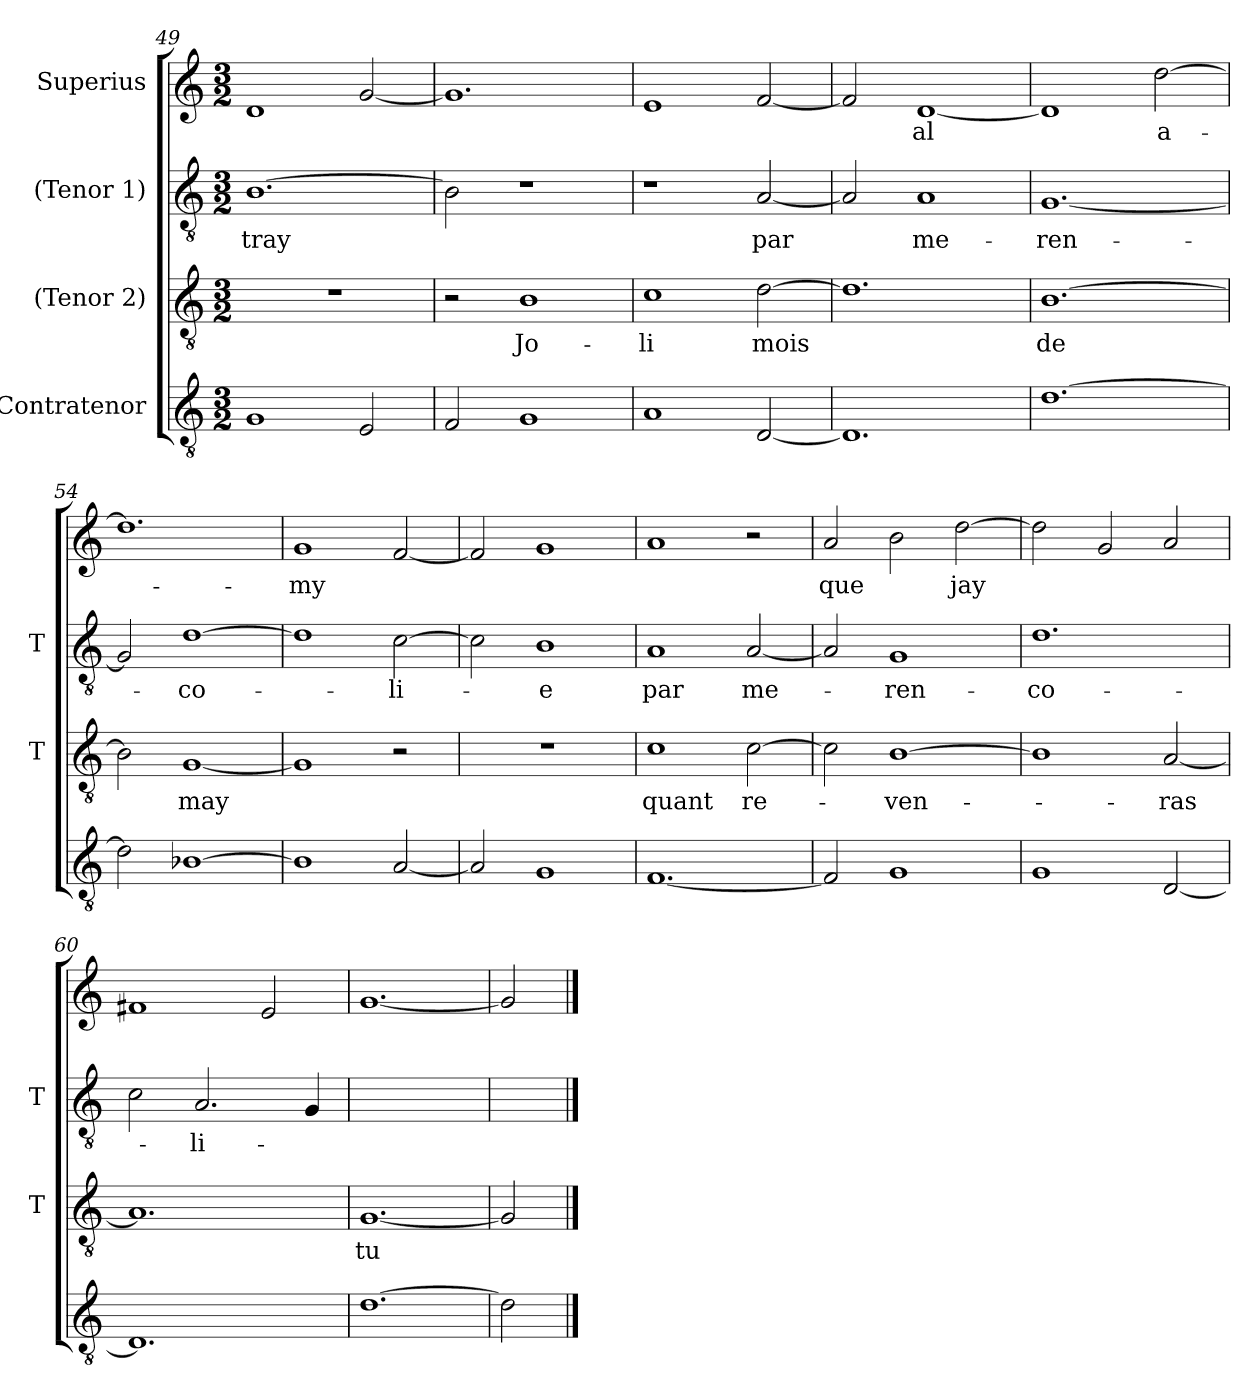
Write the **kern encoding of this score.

**kern	**kern	**text	**kern	**text	**kern	**text
*part4	*part3	*part3	*part2	*part2	*part1	*part1
*staff4	*staff3	*staff3	*staff2	*staff2	*staff1	*staff1
*I"Contratenor	*I"(Tenor 2)	*	*I"(Tenor 1)	*	*I"Superius	*
*	*I'T	*	*I'T	*	*	*
*clefGv2	*clefGv2	*	*clefGv2	*	*clefG2	*
*M3/2	*M3/2	*	*M3/2	*	*M3/2	*
=49	=49	=49	=49	=49	=49	=49
1G	1.r	.	[1.B	-tray	1d	.
2E	.	.	.	.	[2g	.
=50	=50	=50	=50	=50	=50	=50
2F	2r	.	2B]	.	1.g]	.
1G	1B	Jo-	1r	.	.	.
=51	=51	=51	=51	=51	=51	=51
1A	1c	-li	1r	.	1e	.
[2D	[2d	-mois	[2A	-par	[2f	.
=52	=52	=52	=52	=52	=52	=52
1.D]	1.d]	.	2A]	.	2f]	.
.	.	.	1A	me-	[1d	-al
=53	=53	=53	=53	=53	=53	=53
[1.d	[1.B	-de	[1.G	-ren-	1d]	.
.	.	.	.	.	[2dd	a-
=54	=54	=54	=54	=54	=54	=54
2d]	2B]	.	2G]	.	1.dd]	.
[1B-X	[1G	-may	[1d	-co-	.	.
=55	=55	=55	=55	=55	=55	=55
1B-]	1G]	.	1d]	.	1g	-my
[2A	2r	.	[2c	-li-	[2f	.
=56	=56	=56	=56	=56	=56	=56
2A]	1.r	.	2c]	.	2f]	.
1G	.	.	1B	-e	1g	.
=57	=57	=57	=57	=57	=57	=57
[1.F	1c	-quant	1A	-par	1a	.
.	[2c	re-	[2A	me-	2r	.
=58	=58	=58	=58	=58	=58	=58
2F]	2c]	.	2A]	.	2a	-que
1G	[1B	-ven-	1G	-ren-	2b	.
.	.	.	.	.	[2dd	-jay
=59	=59	=59	=59	=59	=59	=59
1G	1B]	.	1.d	-co-	2dd]	.
.	.	.	.	.	2g	.
[2D	[2A	-ras	.	.	2a	.
=60	=60	=60	=60	=60	=60	=60
1.D]	1.A]	.	2c	.	1f#X	.
.	.	.	2.A	-li-	.	.
.	.	.	.	.	2e	.
.	.	.	4G	.	.	.
=61	=61	=61	=61	=61	=61	=61
[1.d	[1.G	-tu	1.ryy	.	[1.g	.
=62	=62	=62	=62	=62	=62	=62
2d]	2G]	.	2ryy	.	2g]	.
==	==	==	==	==	==	==
*-	*-	*-	*-	*-	*-	*-
